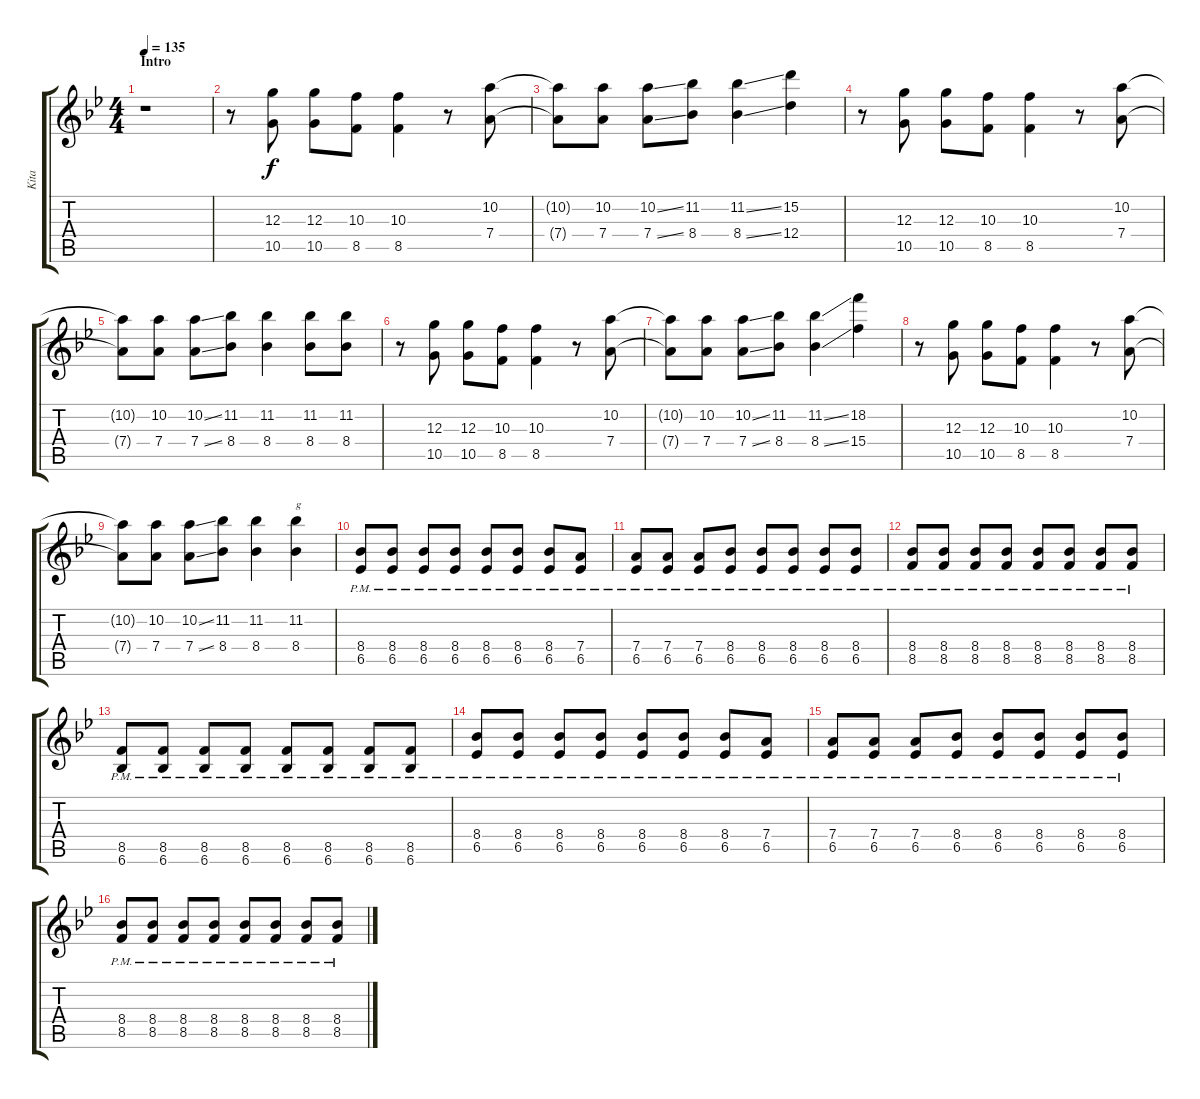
\track ("Kita" "Kita") {instrument distortionguitar}
\staff {score tabs}
\tuning (E4 B3 G3 D3 A2 E2) {hide}
\ts (4 4)
\section ("" "Intro")
\tempo 135
\clef g2
\ks bb
r.1{dy f instrument distortionguitar} |
r.8 (12.3 10.5).8 (12.3 10.5).8 (10.3 8.5).8 (10.3 8.5).4 r.8 (10.2 7.4).8 |
(10.2{t} 7.4{t}).8 (10.2 7.4).8 (10.2{ss} 7.4{ss}).8 (11.2 8.4).8 (11.2{ss} 8.4{ss}).4 (15.2 12.4).4 |
r.8 (12.3 10.5).8 (12.3 10.5).8 (10.3 8.5).8 (10.3 8.5).4 r.8 (10.2 7.4).8 |
(10.2{t} 7.4{t}).8 (10.2 7.4).8 (10.2{ss} 7.4{ss}).8 (11.2 8.4).8 (11.2 8.4).4 (11.2 8.4).8 (11.2 8.4).8 |
r.8 (12.3 10.5).8 (12.3 10.5).8 (10.3 8.5).8 (10.3 8.5).4 r.8 (10.2 7.4).8 |
(10.2{t} 7.4{t}).8 (10.2 7.4).8 (10.2{ss} 7.4{ss}).8 (11.2 8.4).8 (11.2{ss} 8.4{ss}).4 (18.2 15.4).4 |
r.8 (12.3 10.5).8 (12.3 10.5).8 (10.3 8.5).8 (10.3 8.5).4 r.8 (10.2 7.4).8 |
(10.2{t} 7.4{t}).8 (10.2 7.4).8 (10.2{ss} 7.4{ss}).8 (11.2 8.4).8 (11.2 8.4).4 (11.2 8.4).4{txt "g"} |
(8.4{pm} 6.5{pm}).8 (8.4{pm} 6.5{pm}).8 (8.4{pm} 6.5{pm}).8 (8.4{pm} 6.5{pm}).8 (8.4{pm} 6.5{pm}).8 (8.4{pm} 6.5{pm}).8 (8.4{pm} 6.5{pm}).8 (7.4{pm} 6.5{pm}).8 |
(7.4{pm} 6.5{pm}).8 (7.4{pm} 6.5{pm}).8 (7.4{pm} 6.5{pm}).8 (8.4{pm} 6.5{pm}).8 (8.4{pm} 6.5{pm}).8 (8.4{pm} 6.5{pm}).8 (8.4{pm} 6.5{pm}).8 (8.4{pm} 6.5{pm}).8 |
(8.4{pm} 8.5{pm}).8 (8.4{pm} 8.5{pm}).8 (8.4{pm} 8.5{pm}).8 (8.4{pm} 8.5{pm}).8 (8.4{pm} 8.5{pm}).8 (8.4{pm} 8.5{pm}).8 (8.4{pm} 8.5{pm}).8 (8.4{pm} 8.5{pm}).8 |
(8.5{pm} 6.6{pm}).8 (8.5{pm} 6.6{pm}).8 (8.5{pm} 6.6{pm}).8 (8.5{pm} 6.6{pm}).8 (8.5{pm} 6.6{pm}).8 (8.5{pm} 6.6{pm}).8 (8.5{pm} 6.6{pm}).8 (8.5{pm} 6.6{pm}).8 |
(8.4{pm} 6.5{pm}).8 (8.4{pm} 6.5{pm}).8 (8.4{pm} 6.5{pm}).8 (8.4{pm} 6.5{pm}).8 (8.4{pm} 6.5{pm}).8 (8.4{pm} 6.5{pm}).8 (8.4{pm} 6.5{pm}).8 (7.4{pm} 6.5{pm}).8 |
(7.4{pm} 6.5{pm}).8 (7.4{pm} 6.5{pm}).8 (7.4{pm} 6.5{pm}).8 (8.4{pm} 6.5{pm}).8 (8.4{pm} 6.5{pm}).8 (8.4{pm} 6.5{pm}).8 (8.4{pm} 6.5{pm}).8 (8.4{pm} 6.5{pm}).8 |
(8.4{pm} 8.5{pm}).8 (8.4{pm} 8.5{pm}).8 (8.4{pm} 8.5{pm}).8 (8.4{pm} 8.5{pm}).8 (8.4{pm} 8.5{pm}).8 (8.4{pm} 8.5{pm}).8 (8.4{pm} 8.5{pm}).8 (8.4{pm} 8.5{pm}).8
